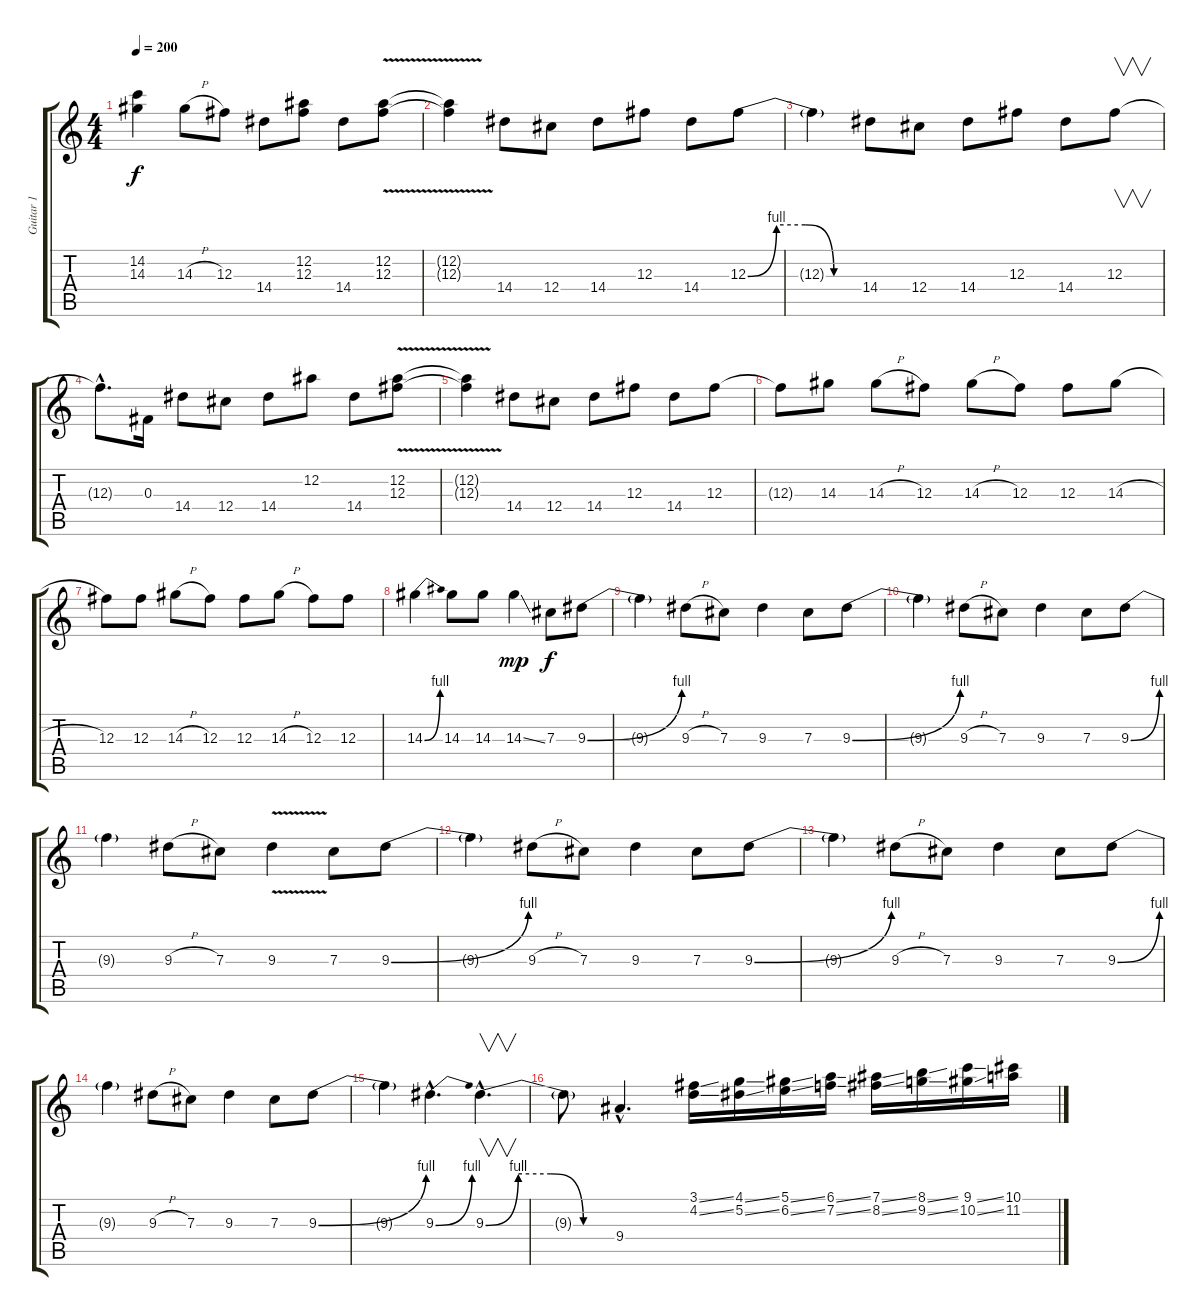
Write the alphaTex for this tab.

\track ("Guitar 1" "Guitar 1") {instrument distortionguitar}
\staff {score tabs}
\tuning (Eb4 Bb3 Gb3 Db3 Ab2 Eb2) {hide}
\ts (4 4)
\tempo 200
\clef g2
\ks c
(14.2{t} 14.3{t}).4{dy f} 14.3{h}.8 12.3.8 14.4.8 (12.2 12.3).8 14.4.8 (12.2{v} 12.3{v}).8 |
(12.2{t} 12.3{t}).4 14.4.8 12.4.8 14.4.8 12.3.8 14.4.8 12.3{be (custom 0 0 15 4 30 4 45 0 60 0)}.8 |
12.3{t}.4 14.4.8 12.4.8 14.4.8 12.3.8 14.4.8 12.3.8{v} |
12.3{hac t}.8{d} 0.3.16 14.4.8 12.4.8 14.4.8 12.2.8 14.4.8 (12.2{v} 12.3{v}).8 |
(12.2{t} 12.3{t}).4 14.4.8 12.4.8 14.4.8 12.3.8 14.4.8 12.3.8 |
12.3{t}.8 14.3.8 14.3{h}.8 12.3.8 14.3{h}.8 12.3.8 12.3.8 14.3{h}.8 |
12.3.8 12.3.8 14.3{h}.8 12.3.8 12.3.8 14.3{h}.8 12.3.8 12.3.8 |
14.3{be (bend 0 0 60 4)}.4 14.3.8 14.3.8 14.3{ss}.4{dy mp} 7.3.8{dy f} 9.3{be (bend 0 0 60 4)}.8 |
9.3{t}.4 9.3{h}.8 7.3.8 9.3.4 7.3.8 9.3{be (bend 0 0 60 4)}.8 |
9.3{t}.4 9.3{h}.8 7.3.8 9.3.4 7.3.8 9.3{be (bend 0 0 60 4)}.8 |
9.3{t}.4 9.3{h}.8 7.3.8 9.3{v}.4 7.3.8 9.3{be (bend 0 0 60 4)}.8 |
9.3{t}.4 9.3{h}.8 7.3.8 9.3.4 7.3.8 9.3{be (bend 0 0 60 4)}.8 |
9.3{t}.4 9.3{h}.8 7.3.8 9.3.4 7.3.8 9.3{be (bend 0 0 60 4)}.8 |
9.3{t}.4 9.3{h}.8 7.3.8 9.3.4 7.3.8 9.3{be (bend 0 0 60 4)}.8 |
9.3{t}.4 9.3{be (bend 0 0 60 4) hac}.4{d} 9.3{be (custom 0 0 15 4 30 4 45 0 60 0) hac}.4{v d} |
9.3{t}.8 9.4{hac}.4{d} (3.1{ss} 4.2{ss}).16 (4.1{ss} 5.2{ss}).16 (5.1{ss} 6.2{ss}).16 (6.1{ss} 7.2{ss}).16 (7.1{ss} 8.2{ss}).16 (8.1{ss} 9.2{ss}).16 (9.1{ss} 10.2{ss}).16 (10.1{ss} 11.2{ss}).16
